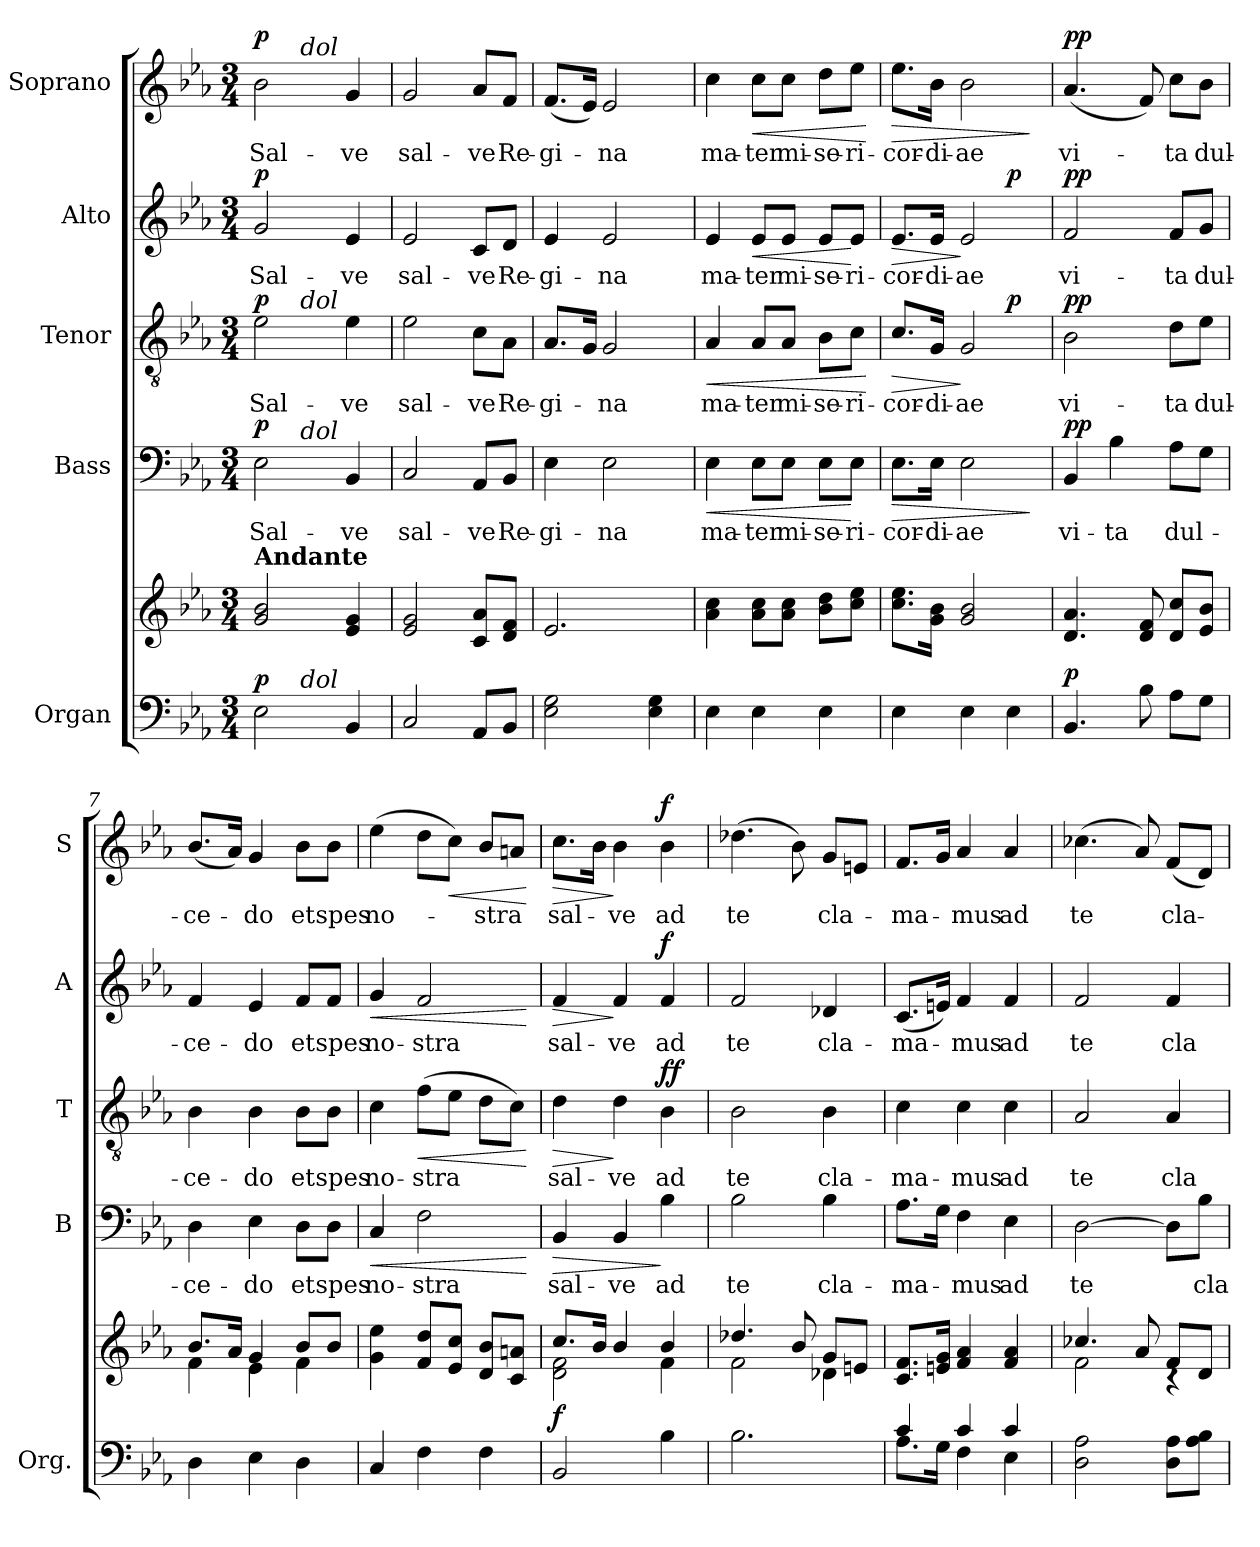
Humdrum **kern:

**kern	**kern	**dynam	**kern	**text	**dynam	**kern	**text	**dynam	**kern	**text	**dynam	**kern	**text	**dynam
*part5	*part5	*part5	*part4	*part4	*part4	*part3	*part3	*part3	*part2	*part2	*part2	*part1	*part1	*part1
*staff6	*staff5	*staff5/6	*staff4	*staff4	*staff4	*staff3	*staff3	*staff3	*staff2	*staff2	*staff2	*staff1	*staff1	*staff1
*I"Organ	*	*	*I"Bass	*	*	*I"Tenor	*	*	*I"Alto	*	*	*I"Soprano	*	*
*I'Org.	*	*	*I'B	*	*	*I'T	*	*	*I'A	*	*	*I'S	*	*
*clefF4	*clefG2	*	*clefF4	*	*	*clefGv2	*	*	*clefG2	*	*	*clefG2	*	*
*k[b-e-a-]	*k[b-e-a-]	*	*k[b-e-a-]	*	*	*k[b-e-a-]	*	*	*k[b-e-a-]	*	*	*k[b-e-a-]	*	*
*E-:	*E-:	*	*E-:	*	*	*E-:	*	*	*E-:	*	*	*E-:	*	*
*M3/4	*M3/4	*	*M3/4	*	*	*M3/4	*	*	*M3/4	*	*	*M3/4	*	*
*MM80	*MM80	*	*MM80	*	*	*MM80	*	*	*MM80	*	*	*MM80	*	*
=1	=1	=1	=1	=1	=1	=1	=1	=1	=1	=1	=1	=1	=1	=1
!	!	!	!	!	!	!	!	!	!	!	!	!LO:TX:a:B:t=Andante	!	!
!	!LO:TX:a:B:t=Andante	!	!	!	!	!	!	!	!	!	!	!	!	!
!	!	!LO:DY:a=2	!	!LO:LY:b	!LO:DY:a	!	!LO:LY:b	!LO:DY:a	!	!LO:LY:b	!LO:DY:a	!	!LO:LY:b	!LO:DY:a
*^	*	*	*^	*	*	*^	*	*	*	*	*	*^	*	*
2E-\	4ryy	2g!/ 2b-!/	p	2E-\	4ryy	Sal-	p	2e-\	4ryy	Sal-	p	2g/	Sal-	p	2b-\	4ryy	Sal-	p
!	!	!	!	!	!	!	!	!	!	!	!	!	!	!	!	!LO:TX:a:i:t=dol	!	!
!	!	!	!	!	!	!	!	!	!LO:TX:a:i:t=dol	!	!	!	!	!	!	!	!	!
!	!	!	!	!	!LO:TX:a:i:t=dol	!	!	!	!	!	!	!	!	!	!	!	!	!
!	!LO:TX:a:i:t=dol	!	!	!	!	!	!	!	!	!	!	!	!	!	!	!	!	!
.	2ryy	.	.	.	2ryy	.	.	.	2ryy	.	.	.	.	.	.	2ryy	.	.
!	!	!	!	!	!	!LO:LY:b	!	!	!	!LO:LY:b	!	!	!LO:LY:b	!	!	!	!LO:LY:b	!
4BB-/	.	4e-!/ 4g!/	.	4BB-/	.	-ve	.	4e-\	.	-ve	.	4e-/	-ve	.	4g/	.	-ve	.
=2	=2	=2	=2	=2	=2	=2	=2	=2	=2	=2	=2	=2	=2	=2	=2	=2	=2	=2
!	!	!	!	!	!	!LO:LY:b	!	!	!	!LO:LY:b	!	!	!LO:LY:b	!	!	!	!LO:LY:b	!
*	*	*	*	*v	*v	*	*	*	*	*	*	*	*	*	*v	*v	*	*
*v	*v	*	*	*	*	*	*v	*v	*	*	*	*	*	*	*	*
2C/	2e-!/ 2g!/	.	2C/	sal-	.	2e-\	sal-	.	2e-/	sal-	.	2g/	sal-	.
!	!	!	!	!LO:LY:b	!	!	!LO:LY:b	!	!	!LO:LY:b	!	!	!LO:LY:b	!
8AA-/L	8c!/ 8a-!/L	.	8AA-/L	-ve	.	8c\L	-ve	.	8c/L	-ve	.	8a-/L	-ve	.
!	!	!	!	!LO:LY:b	!	!	!LO:LY:b	!	!	!LO:LY:b	!	!	!LO:LY:b	!
8BB-/J	8d!/ 8f!/J	.	8BB-/J	Re-	.	8A-\J	Re-	.	8d/J	Re-	.	8f/J	Re-	.
=3	=3	=3	=3	=3	=3	=3	=3	=3	=3	=3	=3	=3	=3	=3
!	!	!	!	!LO:LY:b	!	!	!LO:LY:b	!	!	!LO:LY:b	!	!	!LO:LY:b	!
2E-\ 2G\	2.e-!/	.	4E-\	-gi-	.	8.A-/L	-gi-	.	4e-/	-gi-	.	(<8.f/L	-gi-	.
.	.	.	.	.	.	16G/Jk	.	.	.	.	.	16e-/Jk)	.	.
!	!	!	!	!LO:LY:b	!	!	!LO:LY:b	!	!	!LO:LY:b	!	!	!LO:LY:b	!
.	.	.	2E-\	-na	.	2G/	-na	.	2e-/	-na	.	2e-/	-na	.
4E-\ 4G\	.	.	.	.	.	.	.	.	.	.	.	.	.	.
=4	=4	=4	=4	=4	=4	=4	=4	=4	=4	=4	=4	=4	=4	=4
!	!	!	!	!LO:LY:b	!LO:HP:b	!	!LO:LY:b	!LO:HP:b	!	!LO:LY:b	!	!	!LO:LY:b	!
4E-\	4a-!\ 4cc!\	.	4E-\	ma-	<	4A-/	ma-	<	4e-/	ma-	.	4cc\	ma-	.
!	!	!	!	!LO:LY:b	!	!	!LO:LY:b	!	!	!LO:LY:b	!LO:HP:b	!	!LO:LY:b	!LO:HP:b
4E-\	8a-!\ 8cc!\L	.	8E-\L	-ter	.	8A-/L	-ter	.	8e-/L	-ter	<	8cc\L	-ter	<
!	!	!	!	!LO:LY:b	!	!	!LO:LY:b	!	!	!LO:LY:b	!	!	!LO:LY:b	!
.	8a-!\ 8cc!\J	.	8E-\J	mi-	.	8A-/J	mi-	.	8e-/J	mi-	.	8cc\J	mi-	.
!	!	!	!	!LO:LY:b	!	!	!LO:LY:b	!	!	!LO:LY:b	!	!	!LO:LY:b	!
4E-\	8b-!\ 8dd!\L	.	8E-\L	-se-	.	8B-\L	-se-	.	8e-/L	-se-	.	8dd\L	-se-	.
!	!	!	!	!LO:LY:b	!	!	!LO:LY:b	!	!	!LO:LY:b	!	!	!LO:LY:b	!
.	8cc!\ 8ee-!\J	.	8E-\J	-ri-	[	8c\J	-ri-	.	8e-/J	-ri-	[	8ee-\J	-ri-	.
.	.	.	.	.	.	.	.	[	.	.	.	.	.	[
=5	=5	=5	=5	=5	=5	=5	=5	=5	=5	=5	=5	=5	=5	=5
!	!	!	!	!LO:LY:b	!LO:HP:b	!	!LO:LY:b	!LO:HP:b	!	!LO:LY:b	!LO:HP:b	!	!LO:LY:b	!LO:HP:b
*	*	*	*	*	*	*^	*	*	*^	*	*	*	*	*
4E-\	8.cc!\ 8.ee-!\L	.	8.E-\L	-cor-	>	8.c/L	2ryy	-cor-	>	8.e-/L	2ryy	-cor-	>	8.ee-\L	-cor-	>
!	!	!	!	!LO:LY:b	!	!	!	!LO:LY:b	!	!	!	!LO:LY:b	!	!	!LO:LY:b	!
.	16g!\ 16b-!\Jk	.	16E-\Jk	-di-	.	16G/Jk	.	-di-	.	16e-/Jk	.	-di-	.	16b-\Jk	-di-	.
!	!	!	!	!LO:LY:b	!	!	!	!LO:LY:b	!	!	!	!LO:LY:b	!	!	!LO:LY:b	!
4E-\	2g!/ 2b-!/	.	2E-\	-ae	.	2G/	.	-ae	]	2e-/	.	-ae	]	2b-\	-ae	.
!	!	!	!	!	!	!	!	!	!LO:DY:a	!	!	!	!LO:DY:a	!	!	!
4E-\	.	.	.	.	.	.	4ryy	.	p	.	4ryy	.	p	.	.	.
.	.	.	.	.	]	.	.	.	.	.	.	.	.	.	.	]
=6	=6	=6	=6	=6	=6	=6	=6	=6	=6	=6	=6	=6	=6	=6	=6	=6
!	!	!LO:DY:a=2	!	!LO:LY:b	!LO:DY:a	!	!	!LO:LY:b	!LO:DY:a	!	!	!LO:LY:b	!LO:DY:a	!	!LO:LY:b	!LO:DY:a
*	*	*	*	*	*	*v	*v	*	*	*	*	*	*	*	*	*
*	*	*	*	*	*	*	*	*	*v	*v	*	*	*	*	*
4.BB-/	4.d!/ 4.a-!/	p	4BB-/	vi-	pp	2B-\	vi-	pp	2f/	vi-	pp	(<4.a-/	vi-	pp
!	!	!	!	!LO:LY:b	!	!	!	!	!	!	!	!	!	!
.	.	.	4B-\	-ta	.	.	.	.	.	.	.	.	.	.
8B-\	8d!/ 8f!/	.	.	.	.	.	.	.	.	.	.	8f/)	.	.
!	!	!	!	!LO:LY:b	!	!	!LO:LY:b	!	!	!LO:LY:b	!	!	!LO:LY:b	!
8A-\L	8d!/ 8cc!/L	.	8A-\L	dul-	.	8d\L	-ta	.	8f/L	-ta	.	8cc\L	-ta	.
!	!	!	!	!	!	!	!LO:LY:b	!	!	!LO:LY:b	!	!	!LO:LY:b	!
8G\J	8e-!/ 8b-!/J	.	8G\J	.	.	8e-\J	dul-	.	8g/J	dul-	.	8b-\J	dul-	.
!!LO:LB:g=z
=7	=7	=7	=7	=7	=7	=7	=7	=7	=7	=7	=7	=7	=7	=7
*	*^	*	*	*	*	*	*	*	*	*	*	*	*	*
!	!	!	!	!	!LO:LY:b	!	!	!LO:LY:b	!	!	!LO:LY:b	!	!	!LO:LY:b	!
4D\	8.b-!/L	4f!\	.	4D\	-ce-	.	4B-\	-ce-	.	4f/	-ce-	.	(<8.b-/L	-ce-	.
.	16a-!/Jk	.	.	.	.	.	.	.	.	.	.	.	16a-/Jk)	.	.
!	!	!	!	!	!LO:LY:b	!	!	!LO:LY:b	!	!	!LO:LY:b	!	!	!LO:LY:b	!
4E-\	4g!/	4e-!\	.	4E-\	-do	.	4B-\	-do	.	4e-/	-do	.	4g/	-do	.
!	!	!	!	!	!LO:LY:b	!	!	!LO:LY:b	!	!	!LO:LY:b	!	!	!LO:LY:b	!
4D\	8b-!/L	4f!\	.	8D\L	et	.	8B-\L	et	.	8f/L	et	.	8b-\L	et	.
!	!	!	!	!	!LO:LY:b	!	!	!LO:LY:b	!	!	!LO:LY:b	!	!	!LO:LY:b	!
.	8b-!/J	.	.	8D\J	spes	.	8B-\J	spes	.	8f/J	spes	.	8b-\J	spes	.
*	*v	*v	*	*	*	*	*	*	*	*	*	*	*	*	*
=8	=8	=8	=8	=8	=8	=8	=8	=8	=8	=8	=8	=8	=8	=8
!	!	!	!	!LO:LY:b	!LO:HP:b	!	!LO:LY:b	!	!	!LO:LY:b	!LO:HP:b	!	!LO:LY:b	!
4C/	4g!\ 4ee-!\	.	4C/	no-	<	4c\	no-	.	4g/	no-	<	(>4ee-\	no-	.
!	!	!	!	!LO:LY:b	!	!	!LO:LY:b	!LO:HP:b	!	!LO:LY:b	!	!	!	!
4F\	8f!/ 8dd!/L	.	2F\	-stra	.	(>8f\L	-stra	<	2f/	-stra	.	8dd\L	.	.
!	!	!	!	!	!	!	!	!	!	!	!	!	!	!LO:HP:b
.	8e-!/ 8cc!/J	.	.	.	.	8e-\J	.	.	.	.	.	8cc\J)	.	<
!	!	!	!	!	!	!	!	!	!	!	!	!	!LO:LY:b	!
4F\	8d!/ 8b-!/L	.	.	.	.	8d\L	.	.	.	.	.	8b-/L	-stra	.
.	8c!/ 8an!/J	.	.	.	.	8c\J)	.	.	.	.	.	8an/J	.	.
.	.	.	.	.	[	.	.	[	.	.	[	.	.	[
=9	=9	=9	=9	=9	=9	=9	=9	=9	=9	=9	=9	=9	=9	=9
*	*^	*	*	*	*	*	*	*	*	*	*	*	*	*
!	!	!	!LO:DY:a=2	!	!LO:LY:b	!LO:HP:b	!	!LO:LY:b	!LO:HP:b	!	!LO:LY:b	!LO:HP:b	!	!LO:LY:b	!LO:HP:b
2BB-/	8.cc!/L	2d!\ 2f!\	f	4BB-/	sal-	>	4d\	sal-	>	4f/	sal-	>	8.cc\L	sal-	>
.	16b-!/Jk	.	.	.	.	.	.	.	.	.	.	.	16b-\Jk	.	.
!	!	!	!	!	!LO:LY:b	!	!	!LO:LY:b	!	!	!LO:LY:b	!	!	!LO:LY:b	!
.	4b-!/	.	.	4BB-/	-ve	.	4d\	-ve	]	4f/	-ve	]	4b-\	-ve	]
!	!	!	!	!	!LO:LY:b	!	!	!LO:LY:b	!LO:DY:a	!	!LO:LY:b	!	!	!LO:LY:b	!
!	!	!	!	!	!	!	!	!	!LO:DY:n=1:b	!	!	!LO:DY:a	!	!	!LO:DY:a
4B-\	4b-!/	4f!\	.	4B-\	ad	]	4B-\	ad	f f	4f/	ad	f	4b-\	ad	f
=10	=10	=10	=10	=10	=10	=10	=10	=10	=10	=10	=10	=10	=10	=10	=10
!	!	!	!	!	!LO:LY:b	!	!	!LO:LY:b	!	!	!LO:LY:b	!	!	!LO:LY:b	!
2.B-\	4.dd-X!/	2f!\	.	2B-\	te	.	2B-\	te	.	2f/	te	.	(>4.dd-X\	te	.
.	8b-!/	.	.	.	.	.	.	.	.	.	.	.	8b-\)	.	.
!	!	!	!	!	!LO:LY:b	!	!	!LO:LY:b	!	!	!LO:LY:b	!	!	!LO:LY:b	!
.	8g!/L	4d-X!\	.	4B-\	cla-	.	4B-\	cla-	.	4d-X/	cla-	.	8g/L	cla-	.
.	8en!/J	.	.	.	.	.	.	.	.	.	.	.	8en/J	.	.
*	*v	*v	*	*	*	*	*	*	*	*	*	*	*	*	*
=11	=11	=11	=11	=11	=11	=11	=11	=11	=11	=11	=11	=11	=11	=11
*^	*	*	*	*	*	*	*	*	*	*	*	*	*	*
!	!	!	!	!	!LO:LY:b	!	!	!LO:LY:b	!	!	!LO:LY:b	!	!	!LO:LY:b	!
8.A-\L	4c!/	8.c!/ 8.f!/L	.	8.A-\L	-ma-	.	4c\	-ma-	.	(<8.c/L	-ma-	.	8.f/L	-ma-	.
16G\Jk	.	16en!/ 16g!/Jk	.	16G\Jk	.	.	.	.	.	16en/Jk)	.	.	16g/Jk	.	.
!	!	!	!	!	!LO:LY:b	!	!	!LO:LY:b	!	!	!LO:LY:b	!	!	!LO:LY:b	!
4F\	4c!/	4f!/ 4a-!/	.	4F\	-mus	.	4c\	-mus	.	4f/	-mus	.	4a-/	-mus	.
!	!	!	!	!	!LO:LY:b	!	!	!LO:LY:b	!	!	!LO:LY:b	!	!	!LO:LY:b	!
4E-\	4c!/	4f!/ 4a-!/	.	4E-\	ad	.	4c\	ad	.	4f/	ad	.	4a-/	ad	.
=12	=12	=12	=12	=12	=12	=12	=12	=12	=12	=12	=12	=12	=12	=12	=12
*	*	*^	*	*	*	*	*	*	*	*	*	*	*	*	*
!	!	!	!	!	!	!LO:LY:b	!	!	!LO:LY:b	!	!	!LO:LY:b	!	!	!LO:LY:b	!
*v	*v	*	*	*	*	*	*	*	*	*	*	*	*	*	*	*
2D\ 2A-!\	4.cc-X!/	2f!\	.	[2D\	te	.	2A-/	te	.	2f/	te	.	(>4.cc-X\	te	.
.	8a-!/	.	.	.	.	.	.	.	.	.	.	.	8a-/)	.	.
!	!	!	!	!	!	!	!	!LO:LY:b	!	!	!LO:LY:b	!	!	!LO:LY:b	!
8D\ 8A-!\L	8f!/L	4rc	.	8D\L]	.	.	4A-/	cla-	.	4f/	cla-	.	(<8f/L	cla-	.
!	!	!	!	!	!LO:LY:b	!	!	!	!	!	!	!	!	!	!
8A-\ 8B-!\J	8d!/J	.	.	8B-\J	cla-	.	.	.	.	.	.	.	8d/J)	.	.
*	*v	*v	*	*	*	*	*	*	*	*	*	*	*	*	*
=	=	=	=	=	=	=	=	=	=	=	=	=	=	=
*-	*-	*-	*-	*-	*-	*-	*-	*-	*-	*-	*-	*-	*-	*-
